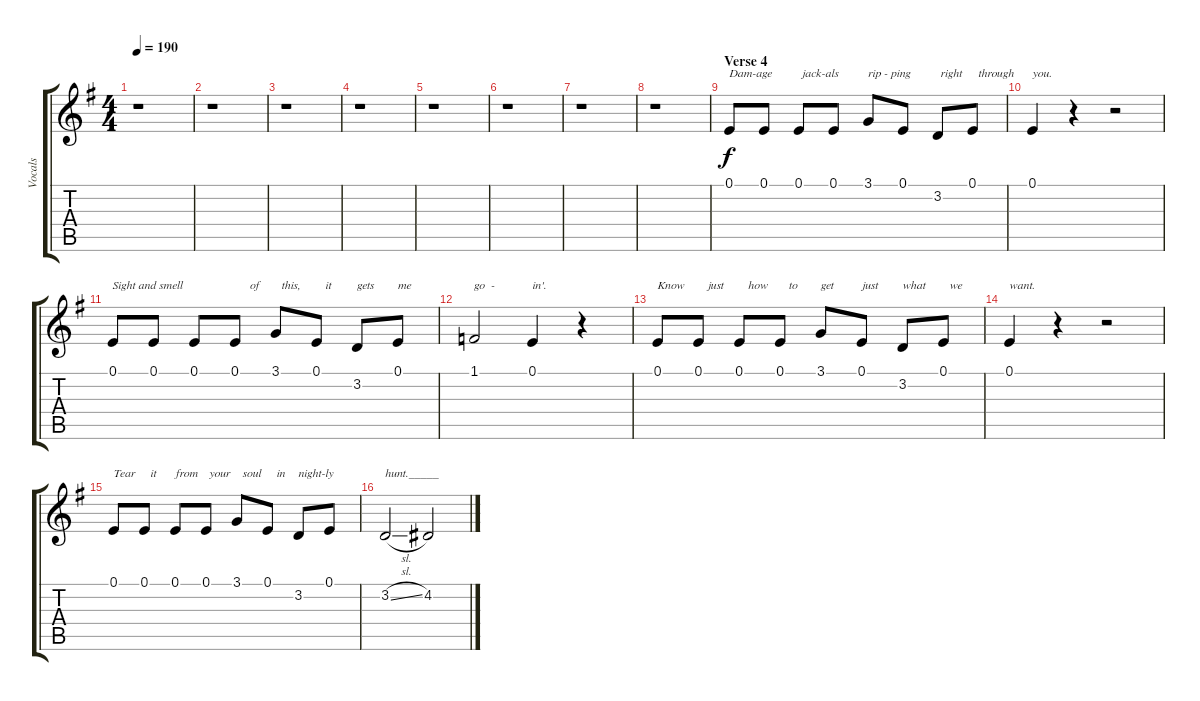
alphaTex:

\track ("Vocals" "Vocals") {instrument violin}
\staff {score tabs}
\tuning (E4 B3 G3 D3 A2 E2) {hide}
\ts (4 4)
\tempo 190
\clef g2
\ks eminor
r.1{dy f} |
r.1 |
r.1 |
r.1 |
r.1 |
r.1 |
r.1 |
r.1 |
\section ("" "Verse 4")
0.1.8{txt "Dam-age"} 0.1.8 0.1.8{txt " jack-als"} 0.1.8 3.1.8{txt "rip - ping"} 0.1.8 3.2.8{txt " right"} 0.1.8{txt "  through"} |
0.1.4{txt "you."} r.4 r.2 |
0.1.8{txt "Sight and smell"} 0.1.8 0.1.8 0.1.8{txt "     of"} 3.1.8{txt "  this,"} 0.1.8{txt "   it"} 3.2.8{txt "gets"} 0.1.8{txt "me"} |
1.1.2{txt "go  -"} 0.1.4{txt "in'."} r.4 |
0.1.8{txt "Know"} 0.1.8{txt "   just"} 0.1.8{txt "   how"} 0.1.8{txt "   to"} 3.1.8{txt "get"} 0.1.8{txt "just"} 3.2.8{txt "what"} 0.1.8{txt "  we"} |
0.1.4{txt "want."} r.4 r.2 |
0.1.8{txt "Tear"} 0.1.8{txt "  it"} 0.1.8{txt "from"} 0.1.8{txt " your"} 3.1.8{txt "  soul"} 0.1.8{txt "   in"} 3.2.8{txt "night-ly"} 0.1.8 |
3.2{sl}.2{txt "hunt._____"} 4.2.2
